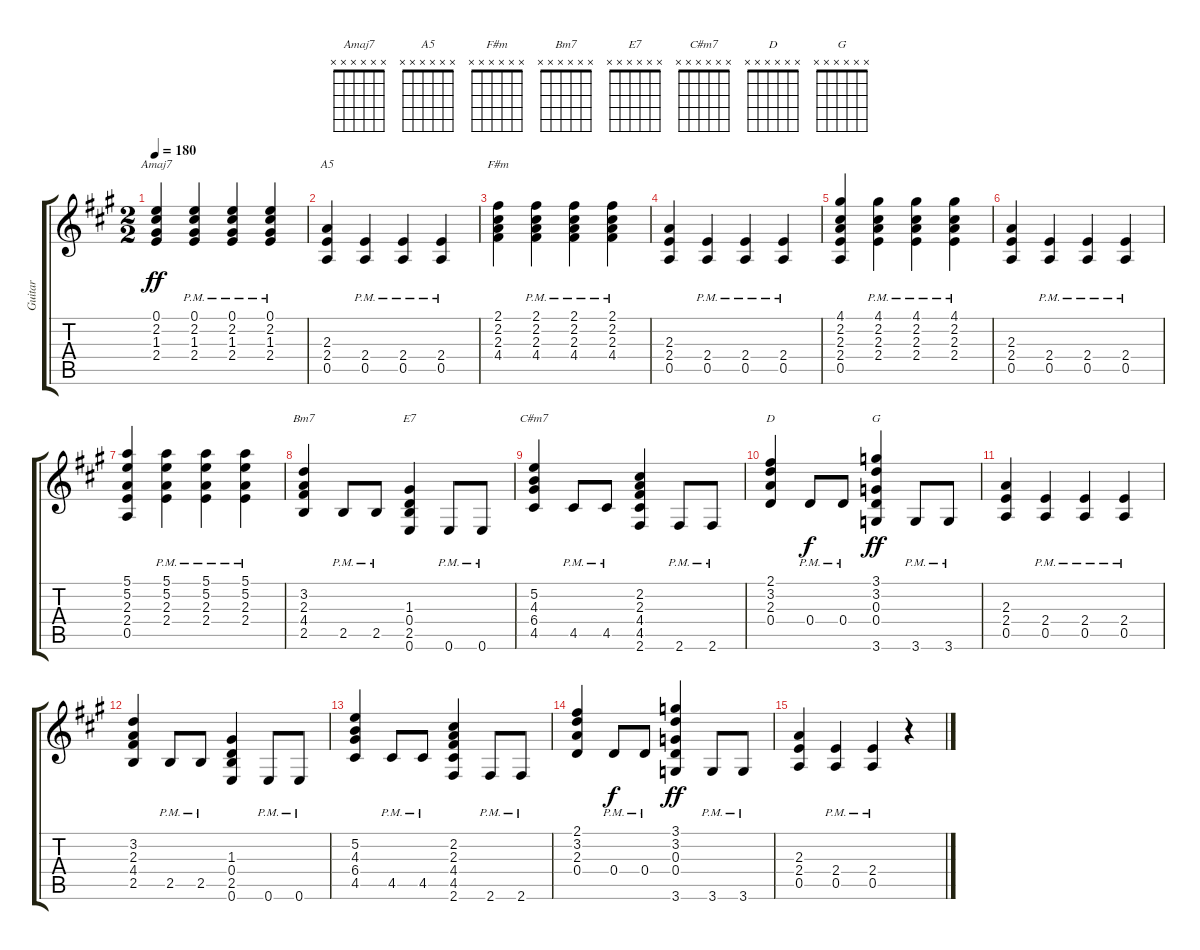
\track ("Guitar" "Guitar") {instrument overdrivenguitar}
\staff {score tabs}
\tuning (E4 B3 G3 D3 A2 E2) {hide}
\chord ("Amaj7" x x x x x x)
\chord ("A5" x x x x x x)
\chord ("F#m" x x x x x x)
\chord ("Bm7" x x x x x x)
\chord ("E7" x x x x x x)
\chord ("C#m7" x x x x x x)
\chord ("D" x x x x x x)
\chord ("G" x x x x x x)
\ts (2 2)
\tempo 180
\clef g2
\ks a
(0.1 2.2 1.3 2.4).4{ch "Amaj7" dy ff} (0.1{pm} 2.2{pm} 1.3{pm} 2.4{pm}).4 (0.1{pm} 2.2{pm} 1.3{pm} 2.4{pm}).4 (0.1{pm} 2.2{pm} 1.3{pm} 2.4{pm}).4 |
(2.3 2.4 0.5).4{ch "A5"} (2.4{pm} 0.5{pm}).4 (2.4{pm} 0.5{pm}).4 (2.4{pm} 0.5{pm}).4 |
(2.1 2.2 2.3 4.4).4{ch "F#m"} (2.1{pm} 2.2{pm} 2.3{pm} 4.4{pm}).4 (2.1{pm} 2.2{pm} 2.3{pm} 4.4{pm}).4 (2.1{pm} 2.2{pm} 2.3{pm} 4.4{pm}).4 |
(2.3 2.4 0.5).4 (2.4{pm} 0.5{pm}).4 (2.4{pm} 0.5{pm}).4 (2.4{pm} 0.5{pm}).4 |
(4.1 2.2 2.3 2.4 0.5).4 (4.1{pm} 2.2{pm} 2.3{pm} 2.4{pm}).4 (4.1{pm} 2.2{pm} 2.3{pm} 2.4{pm}).4 (4.1{pm} 2.2{pm} 2.3{pm} 2.4{pm}).4 |
(2.3 2.4 0.5).4 (2.4{pm} 0.5{pm}).4 (2.4{pm} 0.5{pm}).4 (2.4{pm} 0.5{pm}).4 |
(5.1 5.2 2.3 2.4 0.5).4 (5.1{pm} 5.2{pm} 2.3{pm} 2.4{pm}).4 (5.1{pm} 5.2{pm} 2.3{pm} 2.4{pm}).4 (5.1{pm} 5.2{pm} 2.3{pm} 2.4{pm}).4 |
(3.2 2.3 4.4 2.5).4{ch "Bm7"} 2.5{pm}.8 2.5{pm}.8 (1.3 0.4 2.5 0.6).4{ch "E7"} 0.6{pm}.8 0.6{pm}.8 |
(5.2 4.3 6.4 4.5).4{ch "C#m7"} 4.5{pm}.8 4.5{pm}.8 (2.2 2.3 4.4 4.5 2.6).4 2.6{pm}.8 2.6{pm}.8 |
(2.1 3.2 2.3 0.4).4{ch "D"} 0.4{pm}.8{dy f} 0.4{pm}.8 (3.1 3.2 0.3 0.4 3.6).4{ch "G" dy ff} 3.6{pm}.8 3.6{pm}.8 |
(2.3 2.4 0.5).4 (2.4{pm} 0.5{pm}).4 (2.4{pm} 0.5{pm}).4 (2.4{pm} 0.5{pm}).4 |
(3.2 2.3 4.4 2.5).4 2.5{pm}.8 2.5{pm}.8 (1.3 0.4 2.5 0.6).4 0.6{pm}.8 0.6{pm}.8 |
(5.2 4.3 6.4 4.5).4 4.5{pm}.8 4.5{pm}.8 (2.2 2.3 4.4 4.5 2.6).4 2.6{pm}.8 2.6{pm}.8 |
(2.1 3.2 2.3 0.4).4 0.4{pm}.8{dy f} 0.4{pm}.8 (3.1 3.2 0.3 0.4 3.6).4{dy ff} 3.6{pm}.8 3.6{pm}.8 |
(2.3 2.4 0.5).4 (2.4{pm} 0.5{pm}).4 (2.4{pm} 0.5{pm}).4 r.4
